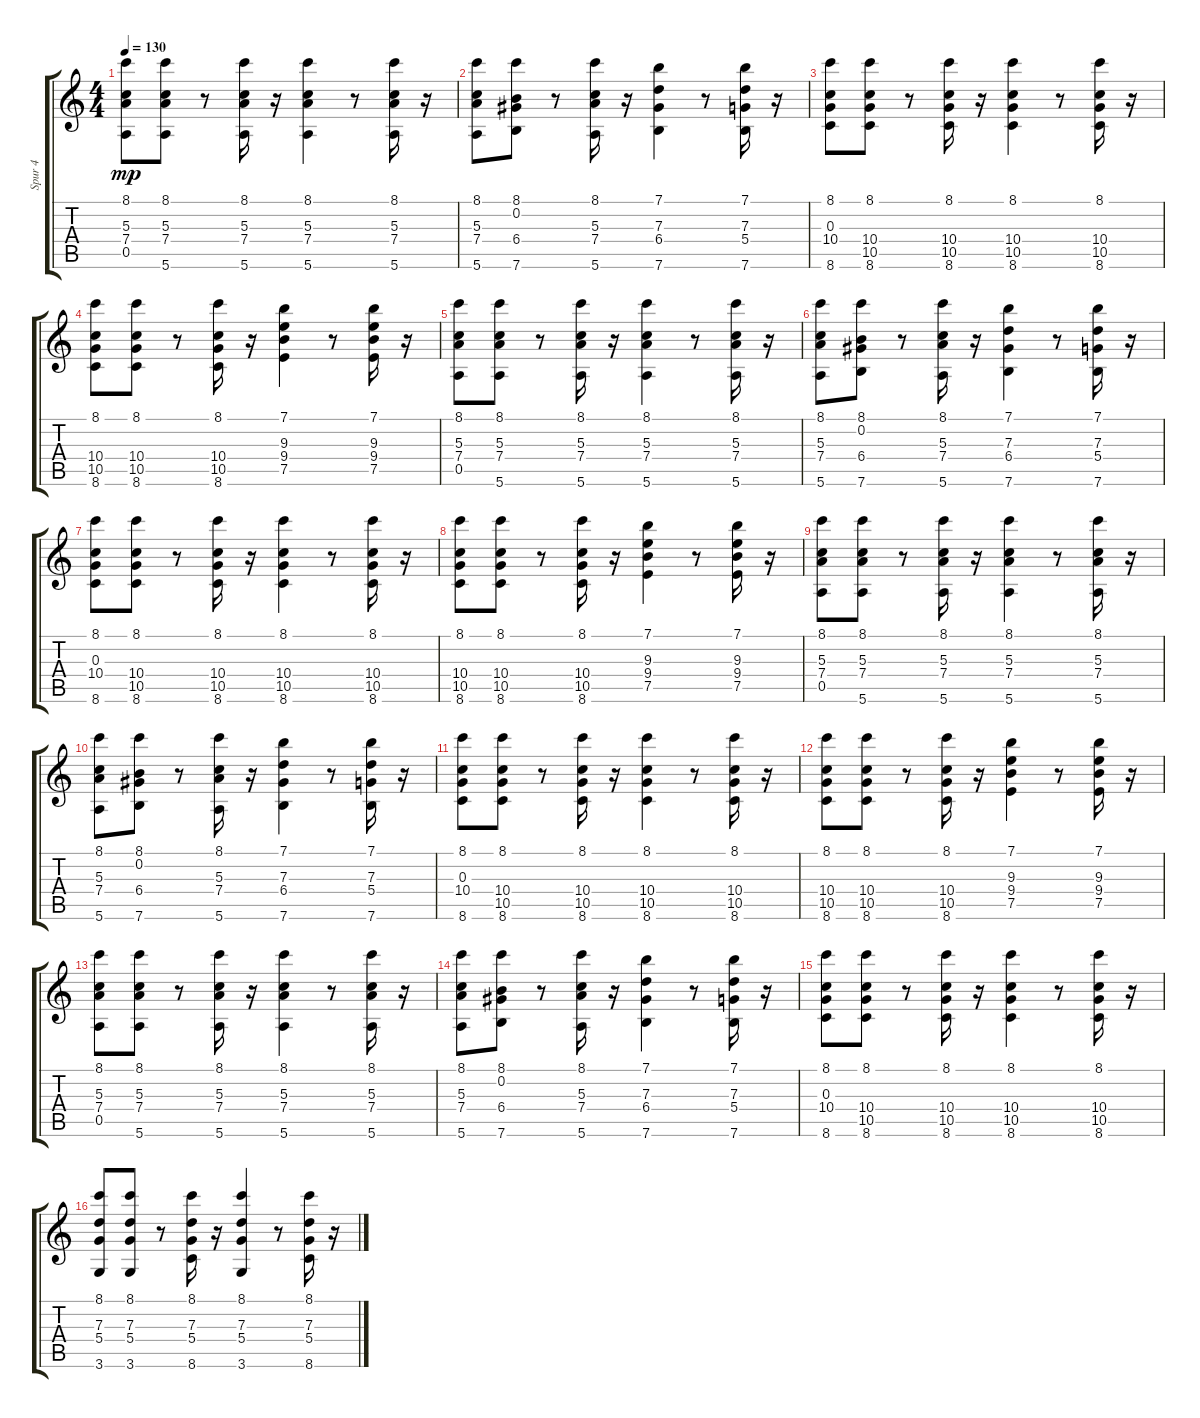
\track ("Spur 4" "Spur 4") {instrument acousticguitarsteel}
\staff {score tabs}
\tuning (E4 B3 G3 D3 A2 E2) {hide}
\ts (4 4)
\tempo 130
\clef g2
\ks c
(8.1 5.3 7.4 0.5).8{dy mp} (8.1 5.3 7.4 5.6).8 r.8 (8.1 5.3 7.4 5.6).16 r.16 (8.1 5.3 7.4 5.6).4 r.8 (8.1 5.3 7.4 5.6).16 r.16 |
(8.1 5.3 7.4 5.6).8 (8.1 0.2 6.4 7.6).8 r.8 (8.1 5.3 7.4 5.6).16 r.16 (7.1 7.3 6.4 7.6).4 r.8 (7.1 7.3 5.4 7.6).16 r.16 |
(8.1 0.3 10.4 8.6).8 (8.1 10.4 10.5 8.6).8 r.8 (8.1 10.4 10.5 8.6).16 r.16 (8.1 10.4 10.5 8.6).4 r.8 (8.1 10.4 10.5 8.6).16 r.16 |
(8.1 10.4 10.5 8.6).8 (8.1 10.4 10.5 8.6).8 r.8 (8.1 10.4 10.5 8.6).16 r.16 (7.1 9.3 9.4 7.5).4 r.8 (7.1 9.3 9.4 7.5).16 r.16 |
(8.1 5.3 7.4 0.5).8 (8.1 5.3 7.4 5.6).8 r.8 (8.1 5.3 7.4 5.6).16 r.16 (8.1 5.3 7.4 5.6).4 r.8 (8.1 5.3 7.4 5.6).16 r.16 |
(8.1 5.3 7.4 5.6).8 (8.1 0.2 6.4 7.6).8 r.8 (8.1 5.3 7.4 5.6).16 r.16 (7.1 7.3 6.4 7.6).4 r.8 (7.1 7.3 5.4 7.6).16 r.16 |
(8.1 0.3 10.4 8.6).8 (8.1 10.4 10.5 8.6).8 r.8 (8.1 10.4 10.5 8.6).16 r.16 (8.1 10.4 10.5 8.6).4 r.8 (8.1 10.4 10.5 8.6).16 r.16 |
(8.1 10.4 10.5 8.6).8 (8.1 10.4 10.5 8.6).8 r.8 (8.1 10.4 10.5 8.6).16 r.16 (7.1 9.3 9.4 7.5).4 r.8 (7.1 9.3 9.4 7.5).16 r.16 |
(8.1 5.3 7.4 0.5).8 (8.1 5.3 7.4 5.6).8 r.8 (8.1 5.3 7.4 5.6).16 r.16 (8.1 5.3 7.4 5.6).4 r.8 (8.1 5.3 7.4 5.6).16 r.16 |
(8.1 5.3 7.4 5.6).8 (8.1 0.2 6.4 7.6).8 r.8 (8.1 5.3 7.4 5.6).16 r.16 (7.1 7.3 6.4 7.6).4 r.8 (7.1 7.3 5.4 7.6).16 r.16 |
(8.1 0.3 10.4 8.6).8 (8.1 10.4 10.5 8.6).8 r.8 (8.1 10.4 10.5 8.6).16 r.16 (8.1 10.4 10.5 8.6).4 r.8 (8.1 10.4 10.5 8.6).16 r.16 |
(8.1 10.4 10.5 8.6).8 (8.1 10.4 10.5 8.6).8 r.8 (8.1 10.4 10.5 8.6).16 r.16 (7.1 9.3 9.4 7.5).4 r.8 (7.1 9.3 9.4 7.5).16 r.16 |
(8.1 5.3 7.4 0.5).8 (8.1 5.3 7.4 5.6).8 r.8 (8.1 5.3 7.4 5.6).16 r.16 (8.1 5.3 7.4 5.6).4 r.8 (8.1 5.3 7.4 5.6).16 r.16 |
(8.1 5.3 7.4 5.6).8 (8.1 0.2 6.4 7.6).8 r.8 (8.1 5.3 7.4 5.6).16 r.16 (7.1 7.3 6.4 7.6).4 r.8 (7.1 7.3 5.4 7.6).16 r.16 |
(8.1 0.3 10.4 8.6).8 (8.1 10.4 10.5 8.6).8 r.8 (8.1 10.4 10.5 8.6).16 r.16 (8.1 10.4 10.5 8.6).4 r.8 (8.1 10.4 10.5 8.6).16 r.16 |
(8.1 7.3 5.4 3.6).8 (8.1 7.3 5.4 3.6).8 r.8 (8.1 7.3 5.4 8.6).16 r.16 (8.1 7.3 5.4 3.6).4 r.8 (8.1 7.3 5.4 8.6).16 r.16
